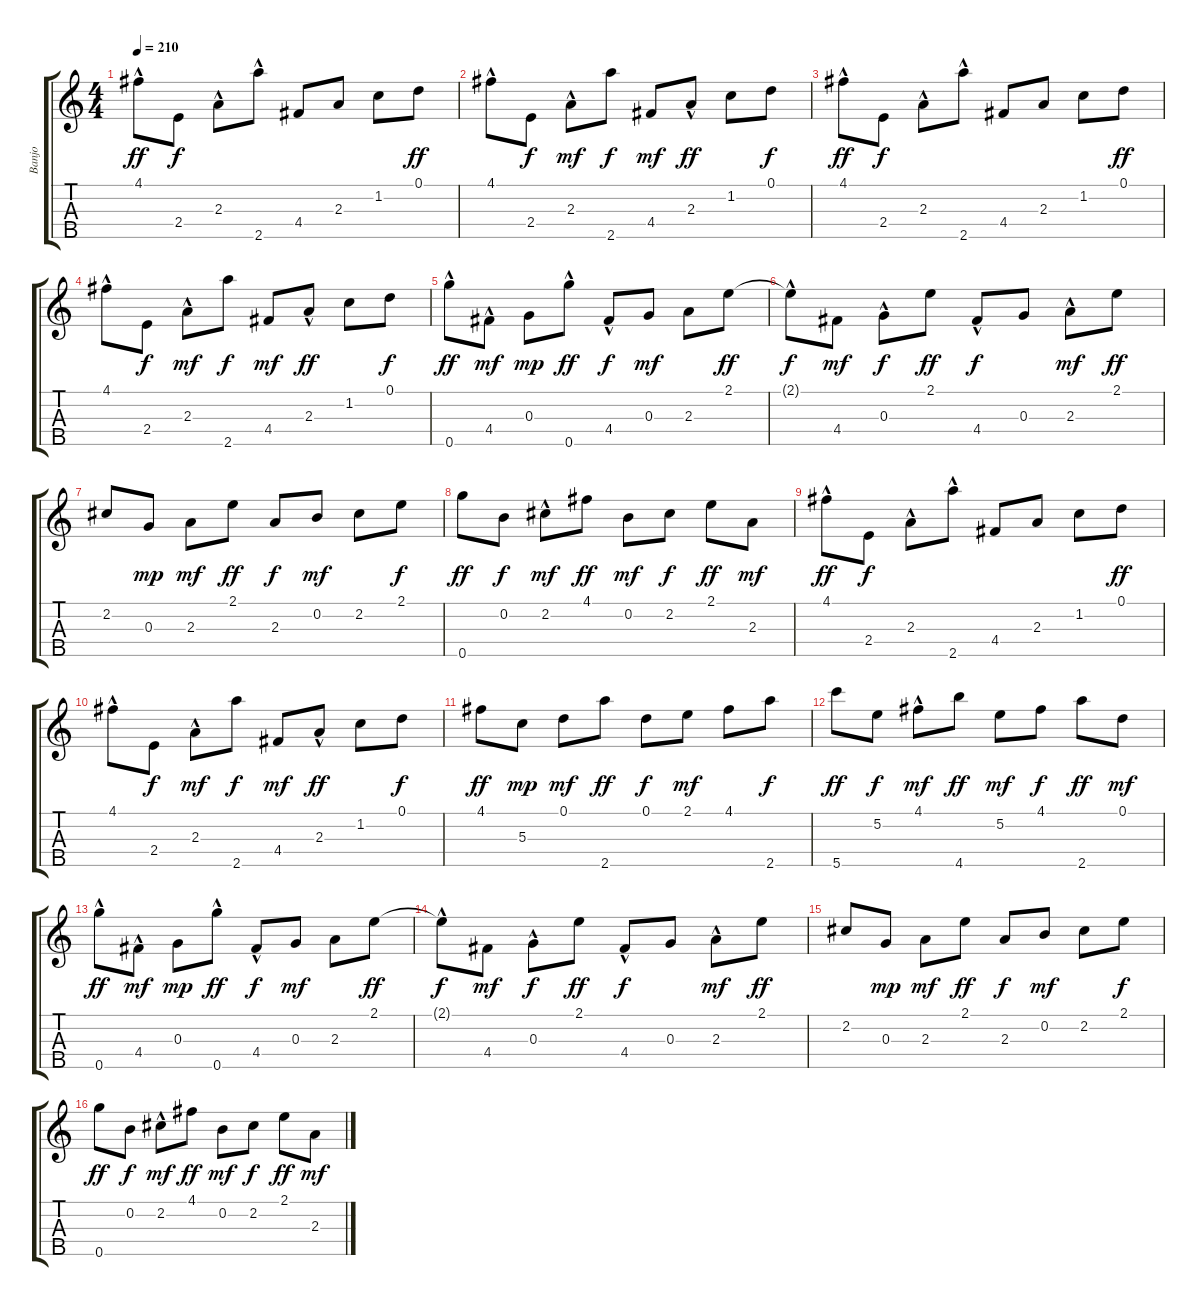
\track ("Banjo" "Banjo") {instrument banjo}
\staff {score tabs}
\tuning (D4 B3 G3 D3 G4) {hide}
\displaytranspose 12
\ts (4 4)
\tempo 210
\clef g2
\ks c
4.1{hac}.8{dy ff} 2.4.8{dy f} 2.3{hac}.8 2.5{hac}.8 4.4.8 2.3.8 1.2.8 0.1.8{dy ff} |
4.1{hac}.8 2.4.8{dy f} 2.3{hac}.8{dy mf} 2.5.8{dy f} 4.4.8{dy mf} 2.3{hac}.8{dy ff} 1.2.8 0.1.8{dy f} |
4.1{hac}.8{dy ff} 2.4.8{dy f} 2.3{hac}.8 2.5{hac}.8 4.4.8 2.3.8 1.2.8 0.1.8{dy ff} |
4.1{hac}.8 2.4.8{dy f} 2.3{hac}.8{dy mf} 2.5.8{dy f} 4.4.8{dy mf} 2.3{hac}.8{dy ff} 1.2.8 0.1.8{dy f} |
0.5{hac}.8{dy ff} 4.4{hac}.8{dy mf} 0.3.8{dy mp} 0.5{hac}.8{dy ff} 4.4{hac}.8{dy f} 0.3.8{dy mf} 2.3.8 2.1.8{dy ff} |
2.1{hac t}.8{dy f} 4.4.8{dy mf} 0.3{hac}.8{dy f} 2.1.8{dy ff} 4.4{hac}.8{dy f} 0.3.8 2.3{hac}.8{dy mf} 2.1.8{dy ff} |
2.2.8 0.3.8{dy mp} 2.3.8{dy mf} 2.1.8{dy ff} 2.3.8{dy f} 0.2.8{dy mf} 2.2.8 2.1.8{dy f} |
0.5.8{dy ff} 0.2.8{dy f} 2.2{hac}.8{dy mf} 4.1.8{dy ff} 0.2.8{dy mf} 2.2.8{dy f} 2.1.8{dy ff} 2.3.8{dy mf} |
4.1{hac}.8{dy ff} 2.4.8{dy f} 2.3{hac}.8 2.5{hac}.8 4.4.8 2.3.8 1.2.8 0.1.8{dy ff} |
4.1{hac}.8 2.4.8{dy f} 2.3{hac}.8{dy mf} 2.5.8{dy f} 4.4.8{dy mf} 2.3{hac}.8{dy ff} 1.2.8 0.1.8{dy f} |
4.1.8{dy ff} 5.3.8{dy mp} 0.1.8{dy mf} 2.5.8{dy ff} 0.1.8{dy f} 2.1.8{dy mf} 4.1.8 2.5.8{dy f} |
5.5.8{dy ff} 5.2.8{dy f} 4.1{hac}.8{dy mf} 4.5.8{dy ff} 5.2.8{dy mf} 4.1.8{dy f} 2.5.8{dy ff} 0.1.8{dy mf} |
0.5{hac}.8{dy ff} 4.4{hac}.8{dy mf} 0.3.8{dy mp} 0.5{hac}.8{dy ff} 4.4{hac}.8{dy f} 0.3.8{dy mf} 2.3.8 2.1.8{dy ff} |
2.1{hac t}.8{dy f} 4.4.8{dy mf} 0.3{hac}.8{dy f} 2.1.8{dy ff} 4.4{hac}.8{dy f} 0.3.8 2.3{hac}.8{dy mf} 2.1.8{dy ff} |
2.2.8 0.3.8{dy mp} 2.3.8{dy mf} 2.1.8{dy ff} 2.3.8{dy f} 0.2.8{dy mf} 2.2.8 2.1.8{dy f} |
0.5.8{dy ff} 0.2.8{dy f} 2.2{hac}.8{dy mf} 4.1.8{dy ff} 0.2.8{dy mf} 2.2.8{dy f} 2.1.8{dy ff} 2.3.8{dy mf}
